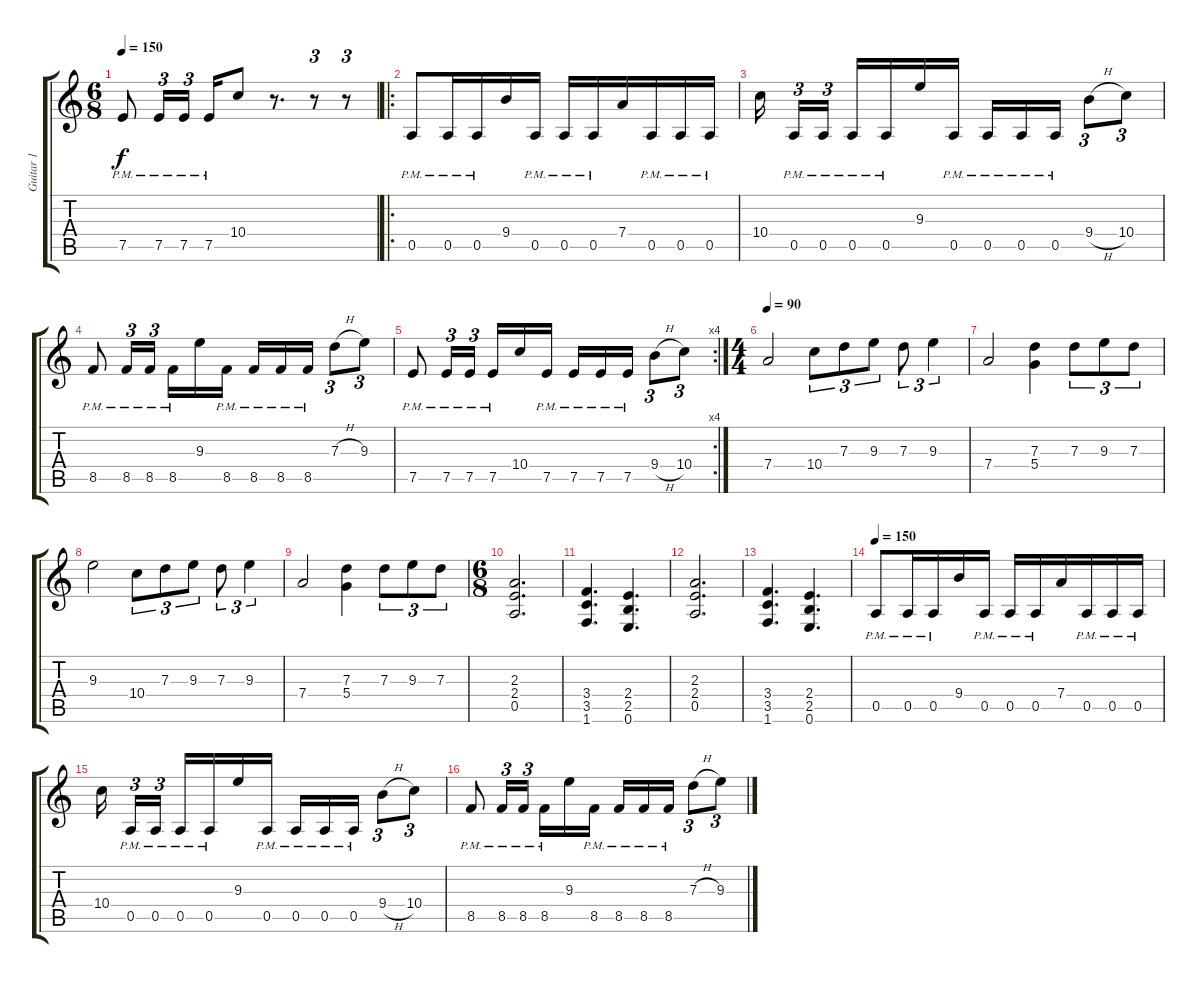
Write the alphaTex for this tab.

\track ("Guitar 1" "Guitar 1") {instrument electricguitarjazz}
\staff {score tabs}
\tuning (E4 B3 G3 D3 A2 E2) {hide}
\ts (6 8)
\tempo 150
\clef g2
\ks c
7.5{pm}.8{dy f} 7.5{pm}.16{tu (3 2)} 7.5{pm}.16{tu (3 2) beam splitsecondary} 7.5{pm}.16 10.4.8 r.8{d} r.8{tu (3 2)} r.8{tu (3 2)} |
\ro
0.5{pm}.8 0.5{pm}.16 0.5{pm}.16 9.4.16 0.5{pm}.16 0.5{pm}.16 0.5{pm}.16 7.4.16 0.5{pm}.16 0.5{pm}.16 0.5{pm}.16 |
10.4.16{beam splitsecondary} 0.5{pm}.16{tu (3 2)} 0.5{pm}.16{tu (3 2) beam splitsecondary} 0.5{pm}.16 0.5{pm}.16 9.3.16 0.5{pm}.16 0.5{pm}.16 0.5{pm}.16 0.5{pm}.16 9.4{h}.8{tu (3 2)} 10.4.8{tu (3 2)} |
8.5{pm}.8 8.5{pm}.16{tu (3 2)} 8.5{pm}.16{tu (3 2) beam splitsecondary} 8.5{pm}.16 9.3.16 8.5{pm}.16 8.5{pm}.16 8.5{pm}.16 8.5{pm}.16 7.3{h}.8{tu (3 2)} 9.3.8{tu (3 2)} |
\rc 4
7.5{pm}.8 7.5{pm}.16{tu (3 2)} 7.5{pm}.16{tu (3 2) beam splitsecondary} 7.5{pm}.16 10.4.16 7.5{pm}.16 7.5{pm}.16 7.5{pm}.16 7.5{pm}.16 9.4{h}.8{tu (3 2)} 10.4.8{tu (3 2)} |
\ts (4 4)
\tempo 90
7.4.2 10.4.8{tu (3 2)} 7.3.8{tu (3 2)} 9.3.8{tu (3 2)} 7.3.8{tu (3 2)} 9.3.4{tu (3 2)} |
7.4.2 (7.3 5.4).4 7.3.8{tu (3 2)} 9.3.8{tu (3 2)} 7.3.8{tu (3 2)} |
9.3.2 10.4.8{tu (3 2)} 7.3.8{tu (3 2)} 9.3.8{tu (3 2)} 7.3.8{tu (3 2)} 9.3.4{tu (3 2)} |
7.4.2 (7.3 5.4).4 7.3.8{tu (3 2)} 9.3.8{tu (3 2)} 7.3.8{tu (3 2)} |
\ts (6 8)
(2.3 2.4 0.5).2{d} |
(3.4 3.5 1.6).4{d} (2.4 2.5 0.6).4{d} |
(2.3 2.4 0.5).2{d} |
(3.4 3.5 1.6).4{d} (2.4 2.5 0.6).4{d} |
\tempo 150
0.5{pm}.8 0.5{pm}.16 0.5{pm}.16 9.4.16 0.5{pm}.16 0.5{pm}.16 0.5{pm}.16 7.4.16 0.5{pm}.16 0.5{pm}.16 0.5{pm}.16 |
10.4.16{beam splitsecondary} 0.5{pm}.16{tu (3 2)} 0.5{pm}.16{tu (3 2) beam splitsecondary} 0.5{pm}.16 0.5{pm}.16 9.3.16 0.5{pm}.16 0.5{pm}.16 0.5{pm}.16 0.5{pm}.16 9.4{h}.8{tu (3 2)} 10.4.8{tu (3 2)} |
8.5{pm}.8 8.5{pm}.16{tu (3 2)} 8.5{pm}.16{tu (3 2) beam splitsecondary} 8.5{pm}.16 9.3.16 8.5{pm}.16 8.5{pm}.16 8.5{pm}.16 8.5{pm}.16 7.3{h}.8{tu (3 2)} 9.3.8{tu (3 2)}
